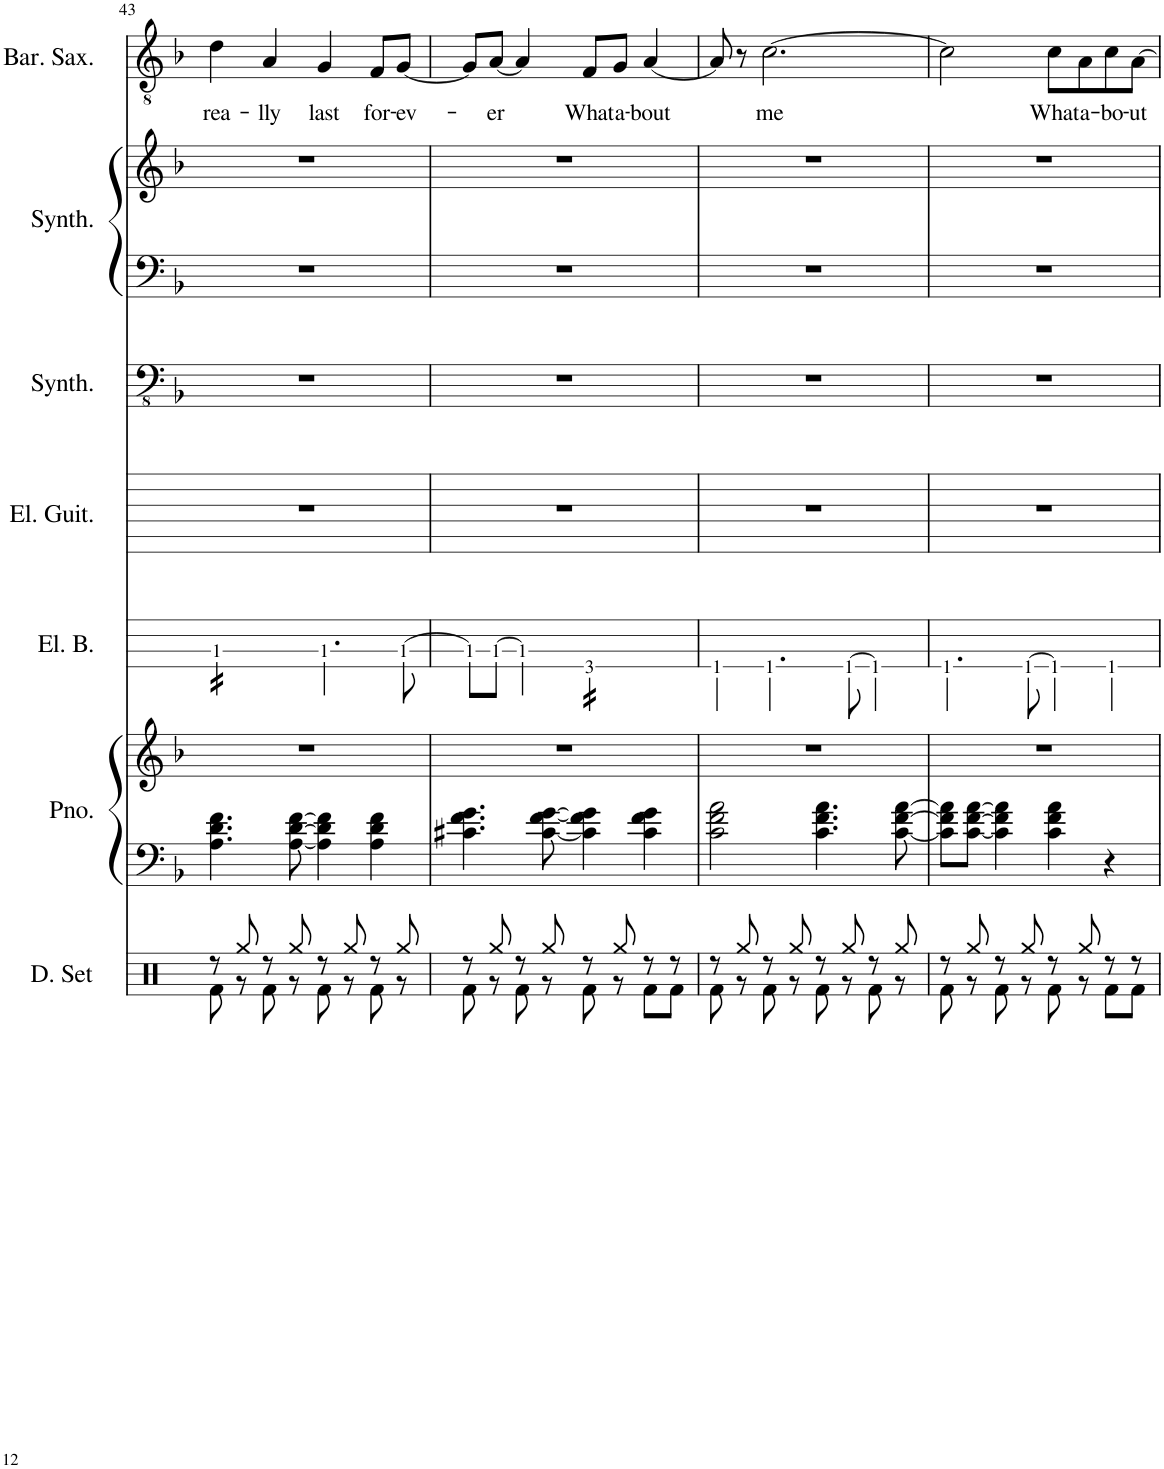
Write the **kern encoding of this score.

**kern	**kern	**kern	**kern	**kern	**kern	**kern	**kern	**kern	**text
*part7	*part6	*part6	*part5	*part4	*part3	*part2	*part2	*part1	*part1
*staff9	*staff8	*staff7	*staff6	*staff5	*staff4	*staff3	*staff2	*staff1	*staff1
*I"Drumset	*I"Piano	*	*I"Electric Bass	*I"Electric Guitar	*I"Bass Synthesizer	*I"Sine Synthesizer	*	*I"Baritone Saxophone	*
*I'D. Set	*I'Pno.	*	*I'El. B.	*I'El. Guit.	*I'Synth.	*I'Synth.	*	*I'Bar. Sax.	*
!!LO:PB:g=z
*clefX	*clefF4	*clefG2	*	*	*clefFv4	*clefF4	*clefG2	*clefGv2	*
*	*	*	*Trd7c12	*	*	*	*	*Trd12c21	*
*k[]	*k[b-]	*k[b-]	*k[b-]	*k[b-]	*k[b-]	*k[b-]	*k[b-]	*k[b-]	*
*M4/4	*M4/4	*M4/4	*M4/4	*M4/4	*M4/4	*M4/4	*M4/4	*M4/4	*
=43	=43	=43	=43	=43	=43	=43	=43	=43	=43
*^	*	*	*	*	*	*	*	*	*
!	!	!	!	!	!	!	!	!	!	!LO:LY:b
8r	8Rf\	4.A\ 4.d\ 4.f\	1r	2BB-\	1r	1r	1r	1r	4d\	rea-
8Rgg/	8r	.	.	.	.	.	.	.	.	.
!	!	!	!	!	!	!	!	!	!	!LO:LY:b
8r	8Rf\	.	.	.	.	.	.	.	4A/	-lly
8Rgg/	8r	[8A\ [8d\ [8f\	.	.	.	.	.	.	.	.
!	!	!	!	!	!	!	!	!	!	!LO:LY:b
8r	8Rf\	4A\] 4d\] 4f\]	.	4.BB-\	.	.	.	.	4G/	last
8Rgg/	8r	.	.	.	.	.	.	.	.	.
!	!	!	!	!	!	!	!	!	!	!LO:LY:b
8r	8Rf\	4A\ 4d\ 4f\	.	.	.	.	.	.	8F/L	for-
!	!	!	!	!	!	!	!	!	!	!LO:LY:b
8Rgg/	8r	.	.	[8BB-\	.	.	.	.	[8G/J	-ev-
=44	=44	=44	=44	=44	=44	=44	=44	=44	=44	=44
8r	8Rf\	4.c#X\ 4.f\ 4.g\	1r	8BB-\L]	1r	1r	1r	1r	8G/L]	.
!	!	!	!	!	!	!	!	!	!	!LO:LY:b
8Rgg/	8r	.	.	[8BB-\J	.	.	.	.	[8A/J	-er
8r	8Rf\	.	.	4BB-\]	.	.	.	.	4A/]	.
8Rgg/	8r	[8c#\ [8f\ [8g\	.	.	.	.	.	.	.	.
!	!	!	!	!	!	!	!	!	!	!LO:LY:b
8r	8Rf\	4c#\] 4f\] 4g\]	.	2GG\	.	.	.	.	8F/L	What
!	!	!	!	!	!	!	!	!	!	!LO:LY:b
8Rgg/	8r	.	.	.	.	.	.	.	8G/J	a-
!	!	!	!	!	!	!	!	!	!	!LO:LY:b
8r	8Rf\L	4c#\ 4f\ 4g\	.	.	.	.	.	.	[4A/	-bout
8r	8Rf\J	.	.	.	.	.	.	.	.	.
=45	=45	=45	=45	=45	=45	=45	=45	=45	=45	=45
8r	8Rf\	2c\ 2f\ 2a\	1r	4FF\	1r	1r	1r	1r	8A/]	.
8Rgg/	8r	.	.	.	.	.	.	.	8r	.
!	!	!	!	!	!	!	!	!	!	!LO:LY:b
8r	8Rf\	.	.	4.FF\	.	.	.	.	[2.c\	me
8Rgg/	8r	.	.	.	.	.	.	.	.	.
8r	8Rf\	4.c\ 4.f\ 4.a\	.	.	.	.	.	.	.	.
8Rgg/	8r	.	.	[8FF\	.	.	.	.	.	.
8r	8Rf\	.	.	4FF\]	.	.	.	.	.	.
8Rgg/	8r	[8c\ [8f\ [8a\	.	.	.	.	.	.	.	.
=46	=46	=46	=46	=46	=46	=46	=46	=46	=46	=46
8r	8Rf\	8c\] 8f\] 8a\]L	1r	4.FF\	1r	1r	1r	1r	2c\]	.
8Rgg/	8r	[8c\ [8f\ [8a\J	.	.	.	.	.	.	.	.
8r	8Rf\	4c\] 4f\] 4a\]	.	.	.	.	.	.	.	.
8Rgg/	8r	.	.	[8FF\	.	.	.	.	.	.
!	!	!	!	!	!	!	!	!	!	!LO:LY:b
8r	8Rf\	4c\ 4f\ 4a\	.	4FF\]	.	.	.	.	8c\L	What
!	!	!	!	!	!	!	!	!	!	!LO:LY:b
8Rgg/	8r	.	.	.	.	.	.	.	8A\	a-
!	!	!	!	!	!	!	!	!	!	!LO:LY:b
8r	8Rf\L	4r	.	4FF\	.	.	.	.	8c\	-bo-
!	!	!	!	!	!	!	!	!	!	!LO:LY:b
8r	8Rf\J	.	.	.	.	.	.	.	[8A\J	-ut
*v	*v	*	*	*	*	*	*	*	*	*
=	=	=	=	=	=	=	=	=	=
*-	*-	*-	*-	*-	*-	*-	*-	*-	*-
